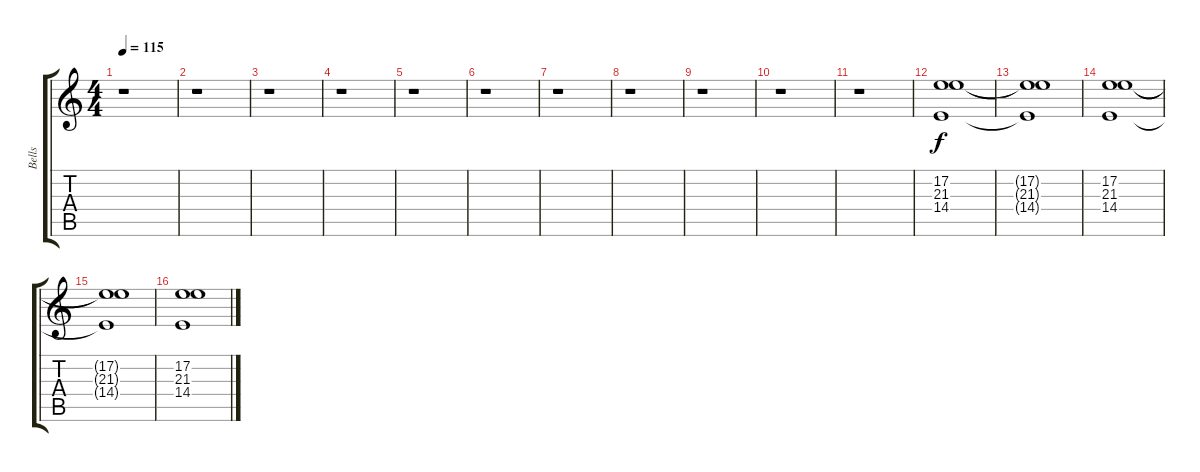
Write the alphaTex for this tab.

\track ("Bells" "Bells") {instrument tubularbells}
\staff {score tabs}
\tuning (E4 B3 G3 D3 A2 E2) {hide}
\ts (4 4)
\tempo 115
\clef g2
\ks c
r.1{dy f} |
r.1 |
r.1 |
r.1 |
r.1 |
r.1 |
r.1 |
r.1 |
r.1 |
r.1 |
r.1 |
(17.2 21.3 14.4).1 |
(17.2{t} 21.3{t} 14.4{t}).1 |
(17.2 21.3 14.4).1 |
(17.2{t} 21.3{t} 14.4{t}).1 |
(17.2 21.3 14.4).1
